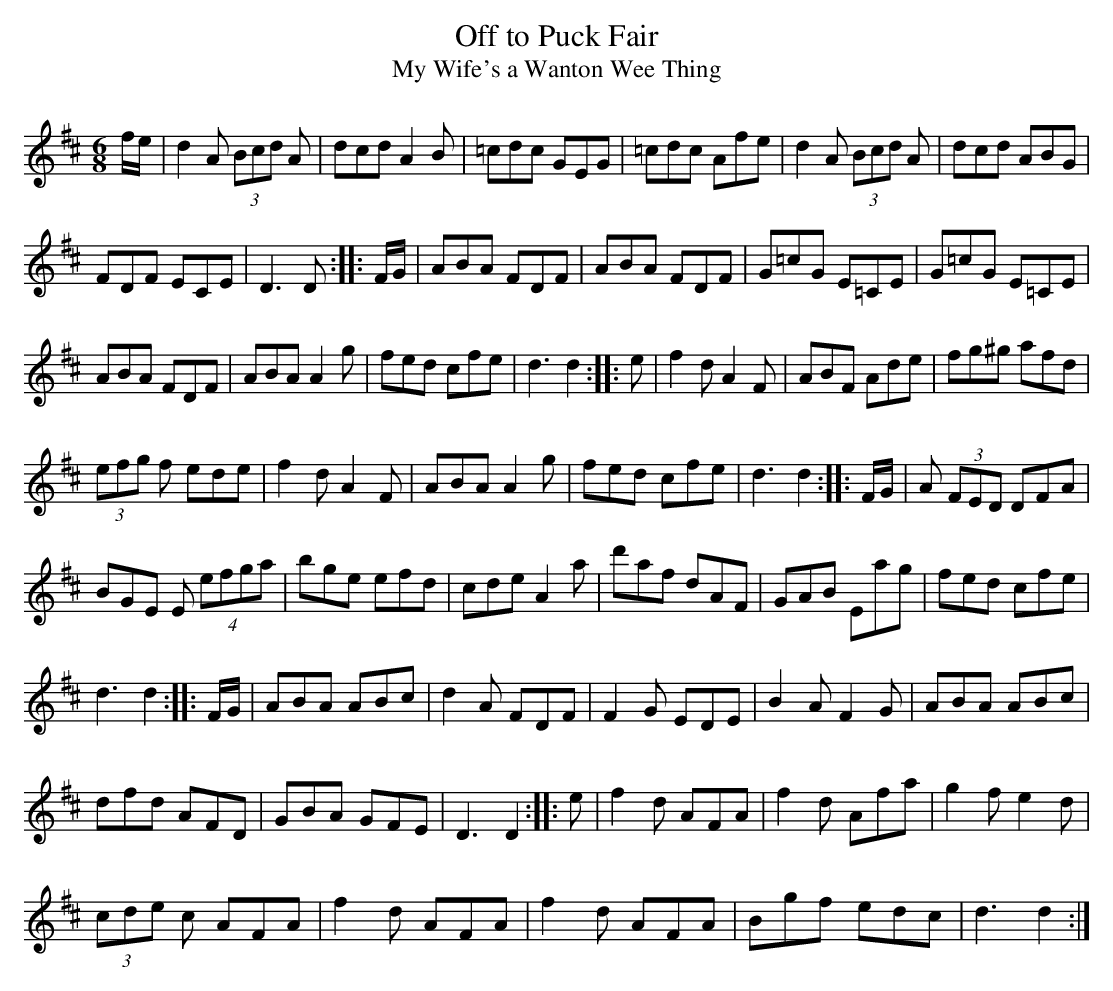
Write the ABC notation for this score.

X:1
T:Off to Puck Fair
T:My Wife's a Wanton Wee Thing
M:6/8
L:1/8
K:D
f/e/|d2 A (3Bcd A|dcd A2 B|=cdc GEG|=cdc Afe|d2 A (3Bcd A|dcd ABG|
FDF ECE|D3 D::F/G/|ABA FDF|ABA FDF|G=cG E=CE|G=cG E=CE|
ABA FDF|ABA A2 g|fed cfe|d3 d2::e|f2 d A2 F|ABF Ade|fg^g afd|
(3efg f ede|f2 d A2 F|ABA A2 g|fed cfe|d3 d2::F/G/|A (3FED DFA|
BGE E (4efga|bge efd|cde A2 a|d'af dAF|GAB Eag|fed cfe|
d3 d2::F/G/|ABA ABc|d2 A FDF|F2 G EDE|B2 A F2 G|ABA ABc|
dfd AFD|GBA GFE|D3 D2::e|f2 d AFA|f2 d Afa|g2 f e2 d|
(3cde c AFA|f2 d AFA|f2 d AFA|Bgf edc|d3 d2:|]
